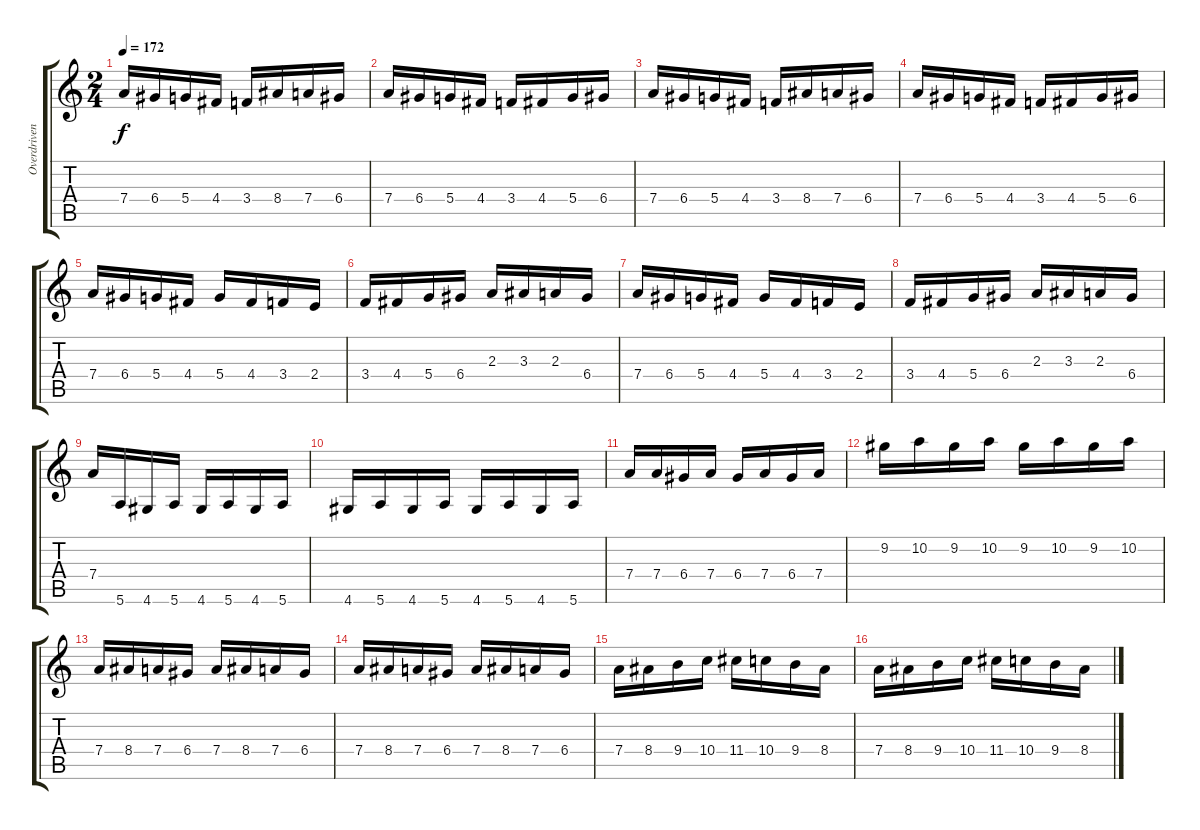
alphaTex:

\track ("Overdriven Guitar" "Overdriven") {instrument overdrivenguitar}
\staff {score tabs}
\tuning (E4 B3 G3 D3 A2 E2) {hide}
\ts (2 4)
\tempo 172
\clef g2
\ks c
7.4.16{dy f} 6.4.16 5.4.16 4.4.16 3.4.16 8.4.16 7.4.16 6.4.16 |
7.4.16 6.4.16 5.4.16 4.4.16 3.4.16 4.4.16 5.4.16 6.4.16 |
7.4.16 6.4.16 5.4.16 4.4.16 3.4.16 8.4.16 7.4.16 6.4.16 |
7.4.16 6.4.16 5.4.16 4.4.16 3.4.16 4.4.16 5.4.16 6.4.16 |
7.4.16 6.4.16 5.4.16 4.4.16 5.4.16 4.4.16 3.4.16 2.4.16 |
3.4.16 4.4.16 5.4.16 6.4.16 2.3.16 3.3.16 2.3.16 6.4.16 |
7.4.16 6.4.16 5.4.16 4.4.16 5.4.16 4.4.16 3.4.16 2.4.16 |
3.4.16 4.4.16 5.4.16 6.4.16 2.3.16 3.3.16 2.3.16 6.4.16 |
7.4.16 5.6.16 4.6.16 5.6.16 4.6.16 5.6.16 4.6.16 5.6.16 |
4.6.16 5.6.16 4.6.16 5.6.16 4.6.16 5.6.16 4.6.16 5.6.16 |
7.4.16 7.4.16 6.4.16 7.4.16 6.4.16 7.4.16 6.4.16 7.4.16 |
9.2.16 10.2.16 9.2.16 10.2.16 9.2.16 10.2.16 9.2.16 10.2.16 |
7.4.16 8.4.16 7.4.16 6.4.16 7.4.16 8.4.16 7.4.16 6.4.16 |
7.4.16 8.4.16 7.4.16 6.4.16 7.4.16 8.4.16 7.4.16 6.4.16 |
7.4.16 8.4.16 9.4.16 10.4.16 11.4.16 10.4.16 9.4.16 8.4.16 |
7.4.16 8.4.16 9.4.16 10.4.16 11.4.16 10.4.16 9.4.16 8.4.16
